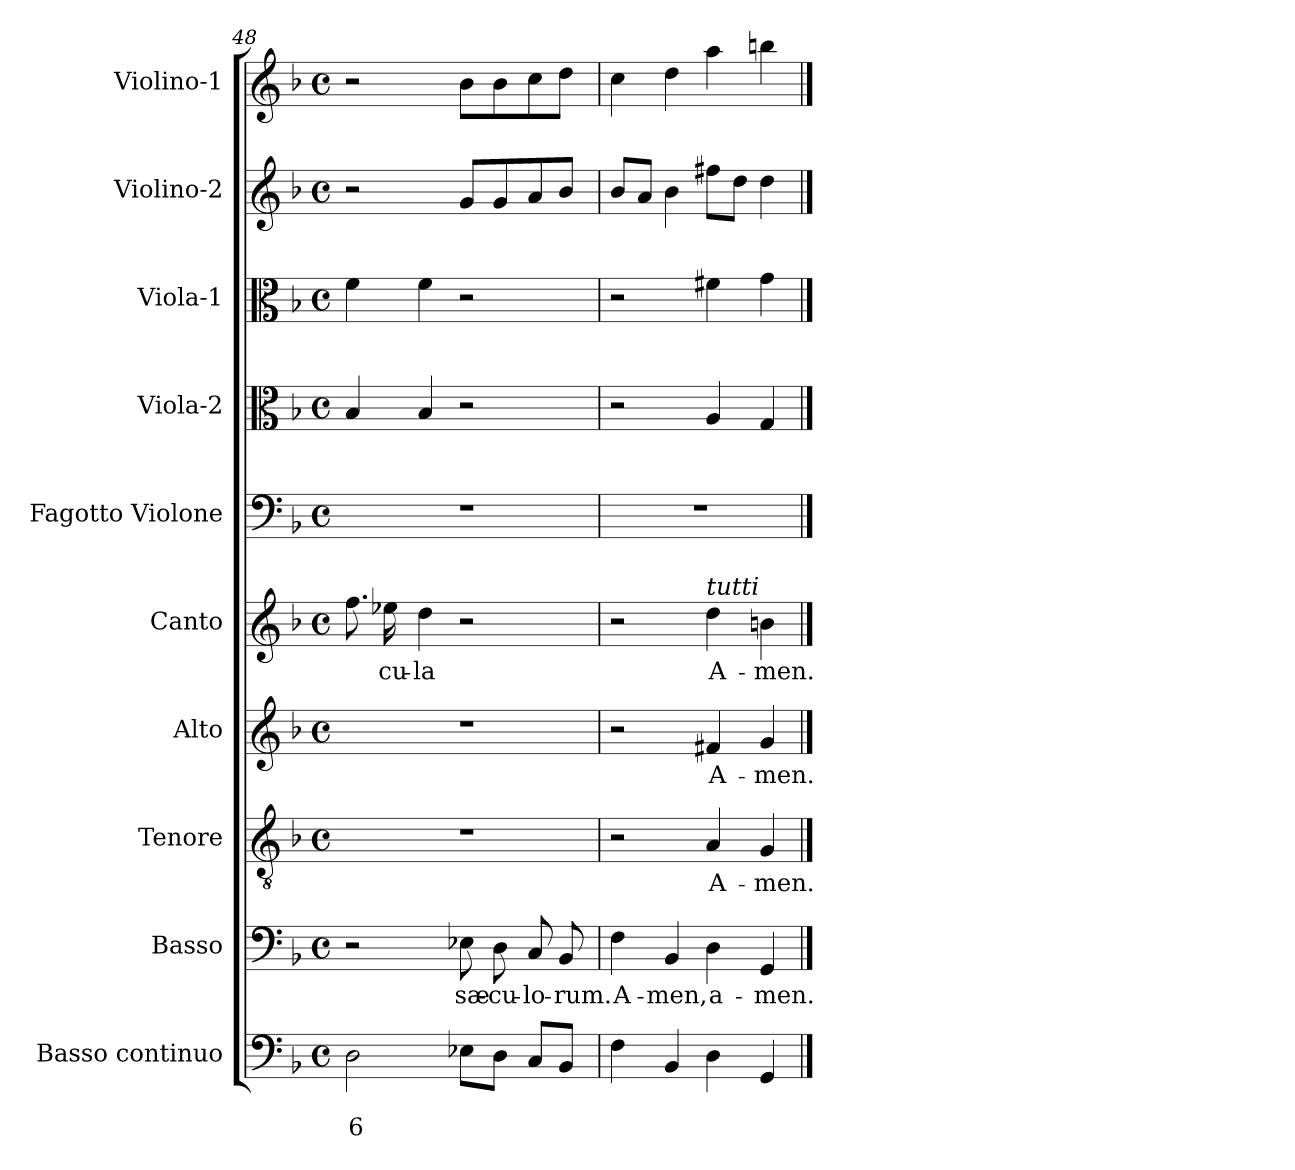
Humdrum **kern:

**kern	**text	**text	**kern	**text	**kern	**text	**kern	**text	**kern	**text	**kern	**kern	**kern	**kern	**kern
*part10	*part10	*part10	*part9	*part9	*part8	*part8	*part7	*part7	*part6	*part6	*part5	*part4	*part3	*part2	*part1
*staff10	*staff10	*staff10	*staff9	*staff9	*staff8	*staff8	*staff7	*staff7	*staff6	*staff6	*staff5	*staff4	*staff3	*staff2	*staff1
*I"Basso continuo	*	*	*I"Basso	*	*I"Tenore	*	*I"Alto	*	*I"Canto	*	*I"Fagotto Violone	*I"Viola-2	*I"Viola-1	*I"Violino-2	*I"Violino-1
*I'BC	*	*	*I'B	*	*I'T	*	*I'A	*	*I'C	*	*I'Fg	*I'Va2	*I'Va1	*I'Vi2	*I'Vi1
*clefF4	*	*	*clefF4	*	*clefGv2	*	*clefG2	*	*clefG2	*	*clefF4	*clefC3	*clefC3	*clefG2	*clefG2
*k[b-]	*	*	*k[b-]	*	*k[b-]	*	*k[b-]	*	*k[b-]	*	*k[b-]	*k[b-]	*k[b-]	*k[b-]	*k[b-]
*F:	*	*	*F:	*	*F:	*	*F:	*	*F:	*	*F:	*F:	*F:	*F:	*F:
*M4/4	*	*	*M4/4	*	*M4/4	*	*M4/4	*	*M4/4	*	*M4/4	*M4/4	*M4/4	*M4/4	*M4/4
*met(c)	*	*	*met(c)	*	*met(c)	*	*met(c)	*	*met(c)	*	*met(c)	*met(c)	*met(c)	*met(c)	*met(c)
=48	=48	=48	=48	=48	=48	=48	=48	=48	=48	=48	=48	=48	=48	=48	=48
!	!	!LO:LY:b	!	!	!	!	!	!	!	!	!	!	!	!	!
2D\	.	6	2r	.	1r	.	1r	.	8.ff\	.	1r	4B-/	4f\	2r	2r
!	!	!	!	!	!	!	!	!	!	!LO:LY:b	!	!	!	!	!
.	.	.	.	.	.	.	.	.	16ee-X\	-cu-	.	.	.	.	.
!	!	!	!	!	!	!	!	!	!	!LO:LY:b	!	!	!	!	!
.	.	.	.	.	.	.	.	.	4dd\	-la	.	4B-/	4f\	.	.
!	!	!	!	!LO:LY:b	!	!	!	!	!	!	!	!	!	!	!
8E-X\L	.	.	8E-X\	sæ-	.	.	.	.	2r	.	.	2r	2r	8g/L	8b-\L
!	!	!	!	!LO:LY:b	!	!	!	!	!	!	!	!	!	!	!
8D\J	.	.	8D\	-cu-	.	.	.	.	.	.	.	.	.	8g/	8b-\
!	!	!	!	!LO:LY:b	!	!	!	!	!	!	!	!	!	!	!
8C/L	.	.	8C/	-lo-	.	.	.	.	.	.	.	.	.	8a/	8cc\
!	!	!	!	!LO:LY:b	!	!	!	!	!	!	!	!	!	!	!
8BB-/J	.	.	8BB-/	-rum.	.	.	.	.	.	.	.	.	.	8b-/J	8dd\J
=49	=49	=49	=49	=49	=49	=49	=49	=49	=49	=49	=49	=49	=49	=49	=49
!	!	!	!	!LO:LY:b	!	!	!	!	!	!	!	!	!	!	!
4F\	.	.	4F\	A-	2r	.	2r	.	2r	.	1r	2r	2r	8b-/L	4cc\
.	.	.	.	.	.	.	.	.	.	.	.	.	.	8a/J	.
!	!	!	!	!LO:LY:b	!	!	!	!	!	!	!	!	!	!	!
4BB-/	.	.	4BB-/	-men,	.	.	.	.	.	.	.	.	.	4b-\	4dd\
!	!	!	!	!LO:LY:b	!	!	!	!	!	!	!	!	!	!	!
!	!	!	!	!	!	!LO:LY:b	!	!	!	!	!	!	!	!	!
!	!	!	!	!	!	!	!	!LO:LY:b	!	!	!	!	!	!	!
!	!	!	!	!	!	!	!	!	!LO:TX:a:i:t=tutti	!	!	!	!	!	!
!	!	!	!	!	!	!	!	!	!	!LO:LY:b	!	!	!	!	!
4D\	.	.	4D\	a-	4A/	A-	4f#X/	A-	4dd\	A-	.	4A/	4f#X\	8ff#X\L	4aa\
.	.	.	.	.	.	.	.	.	.	.	.	.	.	8dd\J	.
!	!	!	!	!LO:LY:b	!	!	!	!	!	!	!	!	!	!	!
!	!	!	!	!	!	!LO:LY:b	!	!	!	!	!	!	!	!	!
!	!	!	!	!	!	!	!	!LO:LY:b	!	!	!	!	!	!	!
!	!	!	!	!	!	!	!	!	!	!LO:LY:b	!	!	!	!	!
4GG/	.	.	4GG/	-men.	4G/	-men.	4g/	-men.	4bn\	-men.	.	4G/	4g\	4dd\	4bbn\
==	==	==	==	==	==	==	==	==	==	==	==	==	==	==	==
*-	*-	*-	*-	*-	*-	*-	*-	*-	*-	*-	*-	*-	*-	*-	*-
